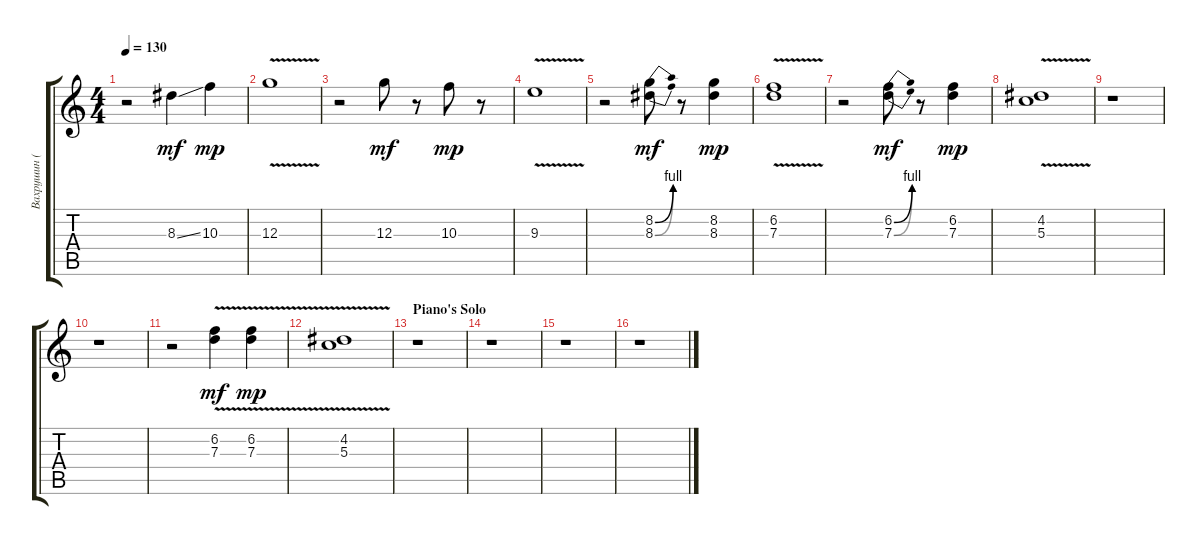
\track ("Вахрушин (Соло)" "Вахрушин (") {instrument distortionguitar}
\staff {score tabs}
\tuning (E4 B3 G3 D3 A2 E2) {hide}
\ts (4 4)
\tempo 130
\clef g2
\ks c
r.2{dy mp} 8.3{ss}.4{dy mf} 10.3.4{dy mp} |
12.3{v}.1 |
r.2 12.3.8{dy mf} r.8 10.3.8{dy mp} r.8 |
9.3{v}.1 |
r.2 (8.2{be (bend 0 0 60 4)} 8.3{be (bend 0 0 60 4)}).8{dy mf} r.8 (8.2 8.3).4{dy mp} |
(6.2{v} 7.3{v}).1 |
r.2 (6.2{be (bend 0 0 60 4)} 7.3{be (bend 0 0 60 4)}).8{dy mf} r.8 (6.2 7.3).4{dy mp} |
(4.2{v} 5.3{v}).1 |
r.1 |
r.1 |
r.2 (6.2{v} 7.3{v}).4{dy mf} (6.2{v} 7.3{v}).4{dy mp} |
(4.2{v} 5.3{v}).1 |
\section ("" "Piano's Solo")
r.1 |
r.1 |
r.1 |
r.1
